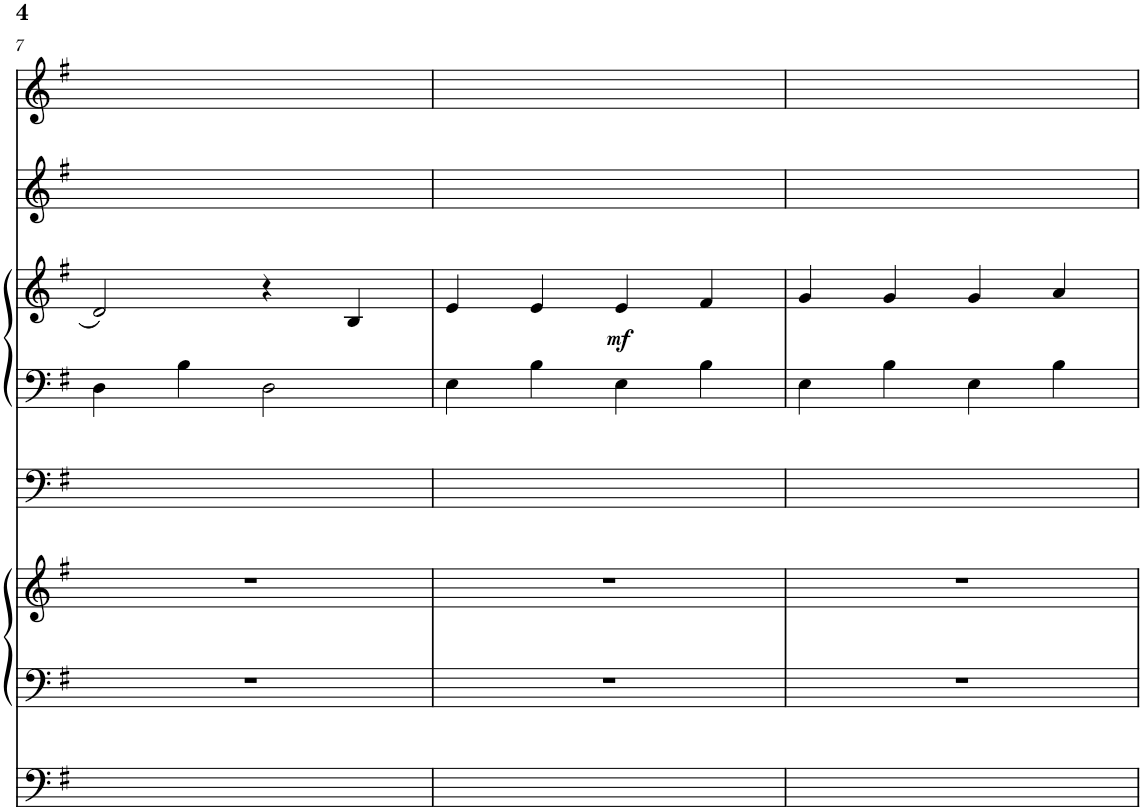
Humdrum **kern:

**kern	**kern	**kern	**kern	**kern	**kern	**dynam	**kern	**kern
*part6	*part5	*part5	*part4	*part3	*part3	*part3	*part2	*part1
*staff8	*staff7	*staff6	*staff5	*staff4	*staff3	*staff3/4	*staff2	*staff1
*I"Voice	*I"Piano	*	*I"Voice	*I"Piano	*	*	*I"Voice	*I"Voice
*I'V	*I'Pno	*	*I'V	*I'Pno	*	*	*I'V	*I'V
!!LO:PB:g=z
*clefF4	*clefF4	*clefG2	*clefF4	*clefF4	*clefG2	*	*clefG2	*clefG2
*k[f#]	*k[f#]	*k[f#]	*k[f#]	*k[f#]	*k[f#]	*	*k[f#]	*k[f#]
*M2/2	*	*	*M2/2	*M2/2	*M2/2	*	*M2/2	*M2/2
*met(c|)	*	*	*met(c|)	*met(c|)	*met(c|)	*	*met(c|)	*met(c|)
=7	=7	=7	=7	=7	=7	=7	=7	=7
1ryy	1r	1r	1ryy	4D\	2d/	.	1ryy	1ryy
.	.	.	.	4B\	.	.	.	.
.	.	.	.	2D\	4r	.	.	.
.	.	.	.	.	4B/	.	.	.
=8	=8	=8	=8	=8	=8	=8	=8	=8
1ryy	1r	1r	1ryy	4E\	4e/	.	1ryy	1ryy
.	.	.	.	4B\	4e/	.	.	.
!	!	!	!	!	!	!LO:DY:b	!	!
.	.	.	.	4E\	4e/	mf	.	.
.	.	.	.	4B\	4f#/	.	.	.
=9	=9	=9	=9	=9	=9	=9	=9	=9
1ryy	1r	1r	1ryy	4E\	4g/	.	1ryy	1ryy
.	.	.	.	4B\	4g/	.	.	.
.	.	.	.	4E\	4g/	.	.	.
.	.	.	.	4B\	4a/	.	.	.
=	=	=	=	=	=	=	=	=
*-	*-	*-	*-	*-	*-	*-	*-	*-
